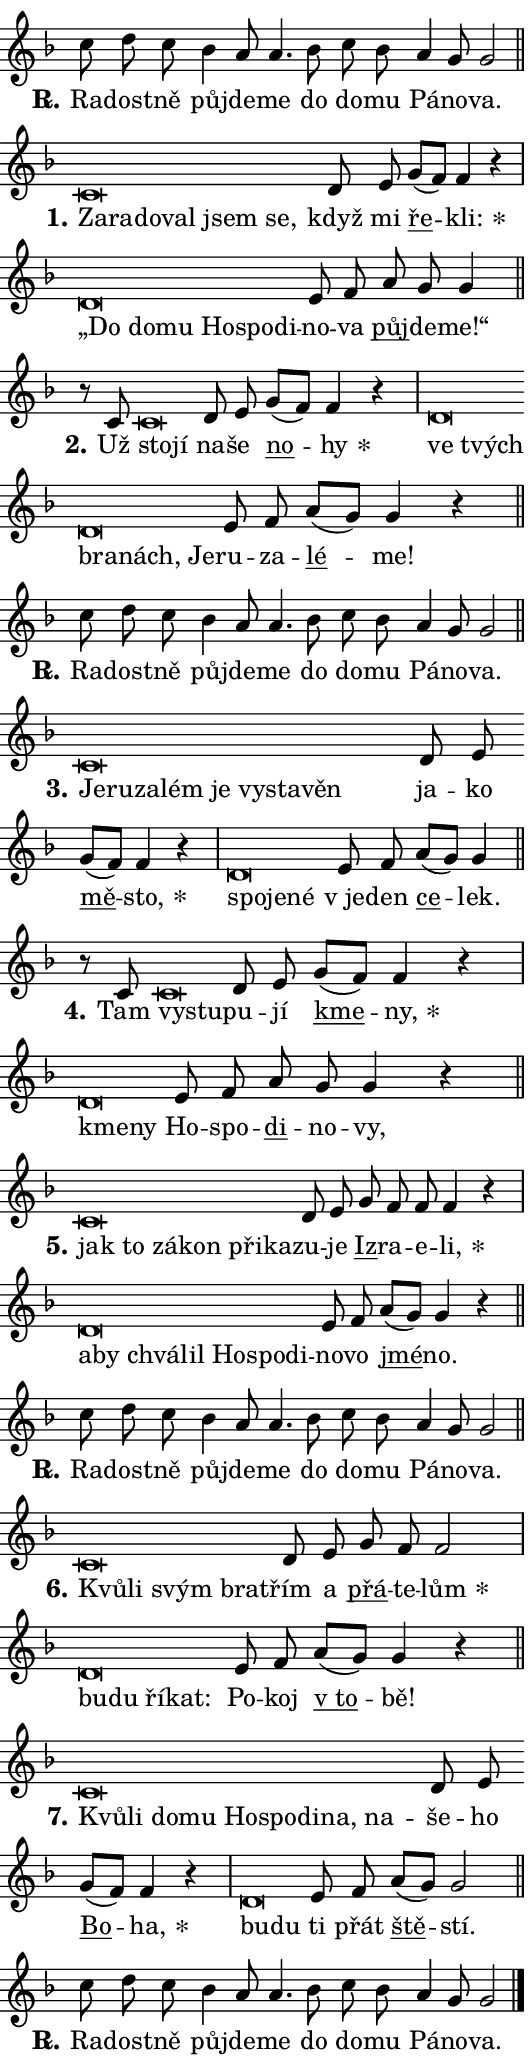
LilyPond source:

\version "2.24.0"
\header { tagline = "" }
\paper {
  indent = 0\cm
  top-margin = 0\cm
  right-margin = 0.13\cm % to fit lyric hyphens
  bottom-margin = 0\cm
  left-margin = 0\cm
  paper-width = 9\cm
  page-breaking = #ly:one-page-breaking
  system-system-spacing.basic-distance = #11
  score-system-spacing.basic-distance = #11
  ragged-last = ##f
}


%% Author: Thomas Morley
%% https://lists.gnu.org/archive/html/lilypond-user/2020-05/msg00002.html
#(define (line-position grob)
"Returns position of @var[grob} in current system:
   @code{'start}, if at first time-step
   @code{'end}, if at last time-step
   @code{'middle} otherwise
"
  (let* ((col (ly:item-get-column grob))
         (ln (ly:grob-object col 'left-neighbor))
         (rn (ly:grob-object col 'right-neighbor))
         (col-to-check-left (if (ly:grob? ln) ln col))
         (col-to-check-right (if (ly:grob? rn) rn col))
         (break-dir-left
           (and
             (ly:grob-property col-to-check-left 'non-musical #f)
             (ly:item-break-dir col-to-check-left)))
         (break-dir-right
           (and
             (ly:grob-property col-to-check-right 'non-musical #f)
             (ly:item-break-dir col-to-check-right))))
        (cond ((eqv? 1 break-dir-left) 'start)
              ((eqv? -1 break-dir-right) 'end)
              (else 'middle))))

#(define (tranparent-at-line-position vctor)
  (lambda (grob)
  "Relying on @code{line-position} select the relevant enry from @var{vctor}.
Used to determine transparency,"
    (case (line-position grob)
      ((end) (not (vector-ref vctor 0)))
      ((middle) (not (vector-ref vctor 1)))
      ((start) (not (vector-ref vctor 2))))))

noteHeadBreakVisibility =
#(define-music-function (break-visibility)(vector?)
"Makes @code{NoteHead}s transparent relying on @var{break-visibility}"
#{
  \override NoteHead.transparent =
    #(tranparent-at-line-position break-visibility)
#})

#(define delete-ledgers-for-transparent-note-heads
  (lambda (grob)
    "Reads whether a @code{NoteHead} is transparent.
If so this @code{NoteHead} is removed from @code{'note-heads} from
@var{grob}, which is supposed to be @code{LedgerLineSpanner}.
As a result ledgers are not printed for this @code{NoteHead}"
    (let* ((nhds-array (ly:grob-object grob 'note-heads))
           (nhds-list
             (if (ly:grob-array? nhds-array)
                 (ly:grob-array->list nhds-array)
                 '()))
           ;; Relies on the transparent-property being done before
           ;; Staff.LedgerLineSpanner.after-line-breaking is executed.
           ;; This is fragile ...
           (to-keep
             (remove
               (lambda (nhd)
                 (ly:grob-property nhd 'transparent #f))
               nhds-list)))
      ;; TODO find a better method to iterate over grob-arrays, similiar
      ;; to filter/remove etc for lists
      ;; For now rebuilt from scratch
      (set! (ly:grob-object grob 'note-heads)  '())
      (for-each
        (lambda (nhd)
          (ly:pointer-group-interface::add-grob grob 'note-heads nhd))
        to-keep))))

squashNotes = {
  \override NoteHead.X-extent = #'(-0.2 . 0.2)
  \override NoteHead.Y-extent = #'(-0.75 . 0)
  \override NoteHead.stencil =
    #(lambda (grob)
       (let ((pos (ly:grob-property grob 'staff-position)))
         (begin
           (if (< pos -7) (display "ERROR: Lower brevis then expected\n") (display ""))
           (if (<= pos -6) ly:text-interface::print ly:note-head::print))))
}
unSquashNotes = {
  \revert NoteHead.X-extent
  \revert NoteHead.Y-extent
  \revert NoteHead.stencil
}

hideNotes = \noteHeadBreakVisibility #begin-of-line-visible
unHideNotes = \noteHeadBreakVisibility #all-visible

% work-around for resetting accidentals
% https://lilypond.org/doc/v2.23/Documentation/notation/displaying-rhythms#unmetered-music
cadenzaMeasure = {
  \cadenzaOff
  \partial 1024 s1024
  \cadenzaOn
}

#(define-markup-command (accent layout props text) (markup?)
  "Underline accented syllable"
  (interpret-markup layout props
    #{\markup \override #'(offset . 4.3) \underline { #text }#}))

responsum = \markup \concat {
  "R" \hspace #-1.05 \path #0.1 #'((moveto 0 0.07) (lineto 0.9 0.8)) \hspace #0.05 "."
}

spaceSize = #0.6828661417322834 % exact space size for TeX Gyre Schola

\layout {
  \context {
    \Staff
    \remove "Time_signature_engraver"
    \override LedgerLineSpanner.after-line-breaking = #delete-ledgers-for-transparent-note-heads
  }
  \context {
    \Lyrics {
      \override LyricSpace.minimum-distance = \spaceSize
      \override LyricText.font-name = #"TeX Gyre Schola"
      \override LyricText.font-size = 1
      \override StanzaNumber.font-name = #"TeX Gyre Schola Bold"
      \override StanzaNumber.font-size = 1
    }
  }
  \context {
    \Score 
    \override NoteHead.text =
      #(lambda (grob) 
        (let ((pos (ly:grob-property grob 'staff-position)))
          #{\markup {
            \combine
              \halign #-0.55 \raise #(if (= pos -6) 0 0.5) \override #'(thickness . 2) \draw-line #'(3.2 . 0)
              \musicglyph "noteheads.sM1"
          }#}))
  }
}

% magnetic-lyrics.ily
%
%   written by
%     Jean Abou Samra <jean@abou-samra.fr>
%     Werner Lemberg <wl@gnu.org>
%
%   adapted by
%     Jiri Hon <jiri.hon@gmail.com>
%
% Version 2022-Apr-15

% https://www.mail-archive.com/lilypond-user@gnu.org/msg149350.html

#(define (Left_hyphen_pointer_engraver context)
   "Collect syllable-hyphen-syllable occurrences in lyrics and store
them in properties.  This engraver only looks to the left.  For
example, if the lyrics input is @code{foo -- bar}, it does the
following.

@itemize @bullet
@item
Set the @code{text} property of the @code{LyricHyphen} grob between
@q{foo} and @q{bar} to @code{foo}.

@item
Set the @code{left-hyphen} property of the @code{LyricText} grob with
text @q{foo} to the @code{LyricHyphen} grob between @q{foo} and
@q{bar}.
@end itemize

Use this auxiliary engraver in combination with the
@code{lyric-@/text::@/apply-@/magnetic-@/offset!} hook."
   (let ((hyphen #f)
         (text #f))
     (make-engraver
      (acknowledgers
       ((lyric-syllable-interface engraver grob source-engraver)
        (set! text grob)))
      (end-acknowledgers
       ((lyric-hyphen-interface engraver grob source-engraver)
        ;(when (not (grob::has-interface grob 'lyric-space-interface))
          (set! hyphen grob)));)
      ((stop-translation-timestep engraver)
       (when (and text hyphen)
         (ly:grob-set-object! text 'left-hyphen hyphen))
       (set! text #f)
       (set! hyphen #f)))))

#(define (lyric-text::apply-magnetic-offset! grob)
   "If the space between two syllables is less than the value in
property @code{LyricText@/.details@/.squash-threshold}, move the right
syllable to the left so that it gets concatenated with the left
syllable.

Use this function as a hook for
@code{LyricText@/.after-@/line-@/breaking} if the
@code{Left_@/hyphen_@/pointer_@/engraver} is active."
   (let ((hyphen (ly:grob-object grob 'left-hyphen #f)))
     (when hyphen
       (let ((left-text (ly:spanner-bound hyphen LEFT)))
         (when (grob::has-interface left-text 'lyric-syllable-interface)
           (let* ((common (ly:grob-common-refpoint grob left-text X))
                  (this-x-ext (ly:grob-extent grob common X))
                  (left-x-ext
                   (begin
                     ;; Trigger magnetism for left-text.
                     (ly:grob-property left-text 'after-line-breaking)
                     (ly:grob-extent left-text common X)))
                  ;; `delta` is the gap width between two syllables.
                  (delta (- (interval-start this-x-ext)
                            (interval-end left-x-ext)))
                  (details (ly:grob-property grob 'details))
                  (threshold (assoc-get 'squash-threshold details 0.2)))
             (when (< delta threshold)
               (let* (;; We have to manipulate the input text so that
                      ;; ligatures crossing syllable boundaries are not
                      ;; disabled.  For languages based on the Latin
                      ;; script this is essentially a beautification.
                      ;; However, for non-Western scripts it can be a
                      ;; necessity.
                      (lt (ly:grob-property left-text 'text))
                      (rt (ly:grob-property grob 'text))
                      (is-space (grob::has-interface hyphen 'lyric-space-interface))
                      (space (if is-space " " ""))
                      (extra-delta (if is-space spaceSize 0))
                      ;; Append new syllable.
                      (ltrt-space (if (and (string? lt) (string? rt))
                                (string-append lt space rt)
                                (make-concat-markup (list lt space rt))))
                      ;; Right-align `ltrt` to the right side.
                      (ltrt-space-markup (grob-interpret-markup
                               grob
                               (make-translate-markup
                                (cons (interval-length this-x-ext) 0)
                                (make-right-align-markup ltrt-space)))))
                 (begin
                   ;; Don't print `left-text`.
                   (ly:grob-set-property! left-text 'stencil #f)
                   ;; Set text and stencil (which holds all collected
                   ;; syllables so far) and shift it to the left.
                   (ly:grob-set-property! grob 'text ltrt-space)
                   (ly:grob-set-property! grob 'stencil ltrt-space-markup)
                   (ly:grob-translate-axis! grob (- (- delta extra-delta)) X))))))))))


#(define (lyric-hyphen::displace-bounds-first grob)
   ;; Make very sure this callback isn't triggered too early.
   (let ((left (ly:spanner-bound grob LEFT))
         (right (ly:spanner-bound grob RIGHT)))
     (ly:grob-property left 'after-line-breaking)
     (ly:grob-property right 'after-line-breaking)
     (ly:lyric-hyphen::print grob)))

squashThreshold = #0.4

\layout {
  \context {
    \Lyrics
    \consists #Left_hyphen_pointer_engraver
    \override LyricText.after-line-breaking =
      #lyric-text::apply-magnetic-offset!
    \override LyricHyphen.stencil = #lyric-hyphen::displace-bounds-first
    \override LyricText.details.squash-threshold = \squashThreshold
    \override LyricHyphen.minimum-distance = 0
    \override LyricHyphen.minimum-length = \squashThreshold
  }
}

squashText = \override LyricText.details.squash-threshold = 9999
unSquashText = \override LyricText.details.squash-threshold = \squashThreshold

leftText = \override LyricText.self-alignment-X = #LEFT
unLeftText = \revert LyricText.self-alignment-X

starOffset = #(lambda (grob) 
                (let ((x_offset (ly:self-alignment-interface::aligned-on-x-parent grob)))
                  (if (= x_offset 0) 0 (+ x_offset 1.2))))

star = #(define-music-function (syllable)(string?)
"Append star separator at the end of a syllable"
#{
  \once \override LyricText.X-offset = #starOffset
  \lyricmode { \markup {
    #syllable
    \override #'((font-name . "TeX Gyre Schola Bold")) \hspace #0.2 \lower #0.65 \larger "*"
  } }
#})

starAccent = #(define-music-function (syllable)(string?)
"Append star separator at the end of a syllable and make accent"
#{
  \once \override LyricText.X-offset = #starOffset
  \lyricmode { \markup {
    \accent #syllable
    \override #'((font-name . "TeX Gyre Schola Bold")) \hspace #0.2 \lower #0.65 \larger "*"
  } }
#})

breath = #(define-music-function (syllable)(string?)
"Append breathing indicator at the end of a syllable"
#{
  \lyricmode { \markup { #syllable "+" } }
#})

optionalBreath = #(define-music-function (syllable)(string?)
"Append optional breathing indicator at the end of a syllable"
#{
  \lyricmode { \markup { #syllable "(+)" } }
#})


\score {
    <<
        \new Voice = "melody" { \cadenzaOn \key f \major \relative { c''8 d c bes4 a8 a4. \bar "" bes8 c bes a4 g8 g2 \cadenzaMeasure \bar "||" \break } }
        \new Lyrics \lyricsto "melody" { \lyricmode { \set stanza = \responsum
Ra -- dost -- ně půj -- de -- me do do -- mu Pá -- no -- va. } }
    >>
    \layout {}
}

\score {
    <<
        \new Voice = "melody" { \cadenzaOn \key f \major \relative { \squashNotes c'\breve*1/16 \hideNotes \breve*1/16 \bar "" \breve*1/16 \bar "" \breve*1/16 \bar "" \breve*1/16 \breve*1/16 \bar "" \unHideNotes \unSquashNotes d8 e \bar "" g[( f)] f4 r \cadenzaMeasure \bar "|" \squashNotes d\breve*1/16 \hideNotes \breve*1/16 \bar "" \breve*1/16 \bar "" \breve*1/16 \bar "" \breve*1/16 \breve*1/16 \bar "" \unHideNotes \unSquashNotes e8 f \bar "" a g g4 \cadenzaMeasure \bar "||" \break } }
        \new Lyrics \lyricsto "melody" { \lyricmode { \set stanza = "1."
\leftText Za -- \squashText ra -- do -- val jsem se, \unLeftText \unSquashText když mi \markup \accent ře -- \star kli: \leftText „Do \squashText do -- mu Ho -- spo -- di -- \unLeftText \unSquashText no -- va \markup \accent půj -- de -- me!“ } }
    >>
    \layout {}
}

\score {
    <<
        \new Voice = "melody" { \cadenzaOn \key f \major \relative { r8 c'8 \squashNotes c\breve*1/16 \hideNotes \breve*1/16 \bar "" \unHideNotes \unSquashNotes d8 e \bar "" g[( f)] f4 r \cadenzaMeasure \bar "|" \squashNotes d\breve*1/16 \hideNotes \breve*1/16 \bar "" \breve*1/16 \bar "" \breve*1/16 \breve*1/16 \bar "" \unHideNotes \unSquashNotes e8 f \bar "" a[( g)] g4 r \cadenzaMeasure \bar "||" \break } }
        \new Lyrics \lyricsto "melody" { \lyricmode { \set stanza = "2."
Už \leftText sto -- \squashText jí \unLeftText \unSquashText na -- še \markup \accent no -- \star hy \leftText ve \squashText tvých bra -- nách, Je -- \unLeftText \unSquashText ru -- za -- \markup \accent lé -- me! } }
    >>
    \layout {}
}

\score {
    <<
        \new Voice = "melody" { \cadenzaOn \key f \major \relative { c''8 d c bes4 a8 a4. \bar "" bes8 c bes a4 g8 g2 \cadenzaMeasure \bar "||" \break } }
        \new Lyrics \lyricsto "melody" { \lyricmode { \set stanza = \responsum
Ra -- dost -- ně půj -- de -- me do do -- mu Pá -- no -- va. } }
    >>
    \layout {}
}

\score {
    <<
        \new Voice = "melody" { \cadenzaOn \key f \major \relative { \squashNotes c'\breve*1/16 \hideNotes \breve*1/16 \bar "" \breve*1/16 \bar "" \breve*1/16 \bar "" \breve*1/16 \bar "" \breve*1/16 \bar "" \breve*1/16 \breve*1/16 \bar "" \unHideNotes \unSquashNotes d8 e \bar "" g[( f)] f4 r \cadenzaMeasure \bar "|" \squashNotes d\breve*1/16 \hideNotes \breve*1/16 \breve*1/16 \bar "" \unHideNotes \unSquashNotes e8 f \bar "" a[( g)] g4 \cadenzaMeasure \bar "||" \break } }
        \new Lyrics \lyricsto "melody" { \lyricmode { \set stanza = "3."
\leftText Je -- \squashText ru -- za -- lém je vy -- sta -- věn \unLeftText \unSquashText ja -- ko \markup \accent mě -- \star sto, \leftText spo -- \squashText je -- né \unLeftText \unSquashText "v je" -- den \markup \accent ce -- lek. } }
    >>
    \layout {}
}

\score {
    <<
        \new Voice = "melody" { \cadenzaOn \key f \major \relative { r8 c'8 \squashNotes c\breve*1/16 \hideNotes \breve*1/16 \bar "" \unHideNotes \unSquashNotes d8 e \bar "" g[( f)] f4 r \cadenzaMeasure \bar "|" \squashNotes d\breve*1/16 \hideNotes \breve*1/16 \bar "" \unHideNotes \unSquashNotes e8 f \bar "" a g g4 r \cadenzaMeasure \bar "||" \break } }
        \new Lyrics \lyricsto "melody" { \lyricmode { \set stanza = "4."
Tam \leftText vy -- \squashText stu -- \unLeftText \unSquashText pu -- jí \markup \accent kme -- \star ny, \leftText kme -- \squashText ny \unLeftText \unSquashText Ho -- spo -- \markup \accent di -- no -- vy, } }
    >>
    \layout {}
}

\score {
    <<
        \new Voice = "melody" { \cadenzaOn \key f \major \relative { \squashNotes c'\breve*1/16 \hideNotes \breve*1/16 \bar "" \breve*1/16 \bar "" \breve*1/16 \bar "" \breve*1/16 \breve*1/16 \bar "" \unHideNotes \unSquashNotes d8 e \bar "" g f f f4 r \cadenzaMeasure \bar "|" \squashNotes d\breve*1/16 \hideNotes \breve*1/16 \bar "" \breve*1/16 \bar "" \breve*1/16 \bar "" \breve*1/16 \bar "" \breve*1/16 \breve*1/16 \bar "" \unHideNotes \unSquashNotes e8 f \bar "" a[( g)] g4 r \cadenzaMeasure \bar "||" \break } }
        \new Lyrics \lyricsto "melody" { \lyricmode { \set stanza = "5."
\leftText jak \squashText to zá -- kon při -- ka -- \unLeftText \unSquashText zu -- je \markup \accent Iz -- ra -- e -- \star li, \leftText a -- \squashText by chvá -- lil Ho -- spo -- di -- \unLeftText \unSquashText no -- vo \markup \accent jmé -- no. } }
    >>
    \layout {}
}

\score {
    <<
        \new Voice = "melody" { \cadenzaOn \key f \major \relative { c''8 d c bes4 a8 a4. \bar "" bes8 c bes a4 g8 g2 \cadenzaMeasure \bar "||" \break } }
        \new Lyrics \lyricsto "melody" { \lyricmode { \set stanza = \responsum
Ra -- dost -- ně půj -- de -- me do do -- mu Pá -- no -- va. } }
    >>
    \layout {}
}

\score {
    <<
        \new Voice = "melody" { \cadenzaOn \key f \major \relative { \squashNotes c'\breve*1/16 \hideNotes \breve*1/16 \bar "" \breve*1/16 \breve*1/16 \bar "" \unHideNotes \unSquashNotes d8 e \bar "" g f f2 \cadenzaMeasure \bar "|" \squashNotes d\breve*1/16 \hideNotes \breve*1/16 \bar "" \breve*1/16 \breve*1/16 \bar "" \unHideNotes \unSquashNotes e8 f \bar "" a[( g)] g4 r \cadenzaMeasure \bar "||" \break } }
        \new Lyrics \lyricsto "melody" { \lyricmode { \set stanza = "6."
\leftText Kvů -- \squashText li svým bra -- \unLeftText \unSquashText třím a \markup \accent přá -- te -- \star lům \leftText bu -- \squashText du ří -- kat: \unLeftText \unSquashText Po -- koj \markup \accent "v to" -- bě! } }
    >>
    \layout {}
}

\score {
    <<
        \new Voice = "melody" { \cadenzaOn \key f \major \relative { \squashNotes c'\breve*1/16 \hideNotes \breve*1/16 \bar "" \breve*1/16 \bar "" \breve*1/16 \bar "" \breve*1/16 \bar "" \breve*1/16 \bar "" \breve*1/16 \bar "" \breve*1/16 \breve*1/16 \bar "" \unHideNotes \unSquashNotes d8 e \bar "" g[( f)] f4 r \cadenzaMeasure \bar "|" \squashNotes d\breve*1/16 \hideNotes \breve*1/16 \bar "" \unHideNotes \unSquashNotes e8 f \bar "" a[( g)] g2 \cadenzaMeasure \bar "||" \break } }
        \new Lyrics \lyricsto "melody" { \lyricmode { \set stanza = "7."
\leftText Kvů -- \squashText li do -- mu Ho -- spo -- di -- na, na -- \unLeftText \unSquashText še -- ho \markup \accent Bo -- \star ha, \leftText bu -- \squashText du \unLeftText \unSquashText ti přát \markup \accent ště -- stí. } }
    >>
    \layout {}
}

\score {
    <<
        \new Voice = "melody" { \cadenzaOn \key f \major \relative { c''8 d c bes4 a8 a4. \bar "" bes8 c bes a4 g8 g2 \cadenzaMeasure \bar "||" \break } \bar "|." }
        \new Lyrics \lyricsto "melody" { \lyricmode { \set stanza = \responsum
Ra -- dost -- ně půj -- de -- me do do -- mu Pá -- no -- va. } }
    >>
    \layout {}
}
